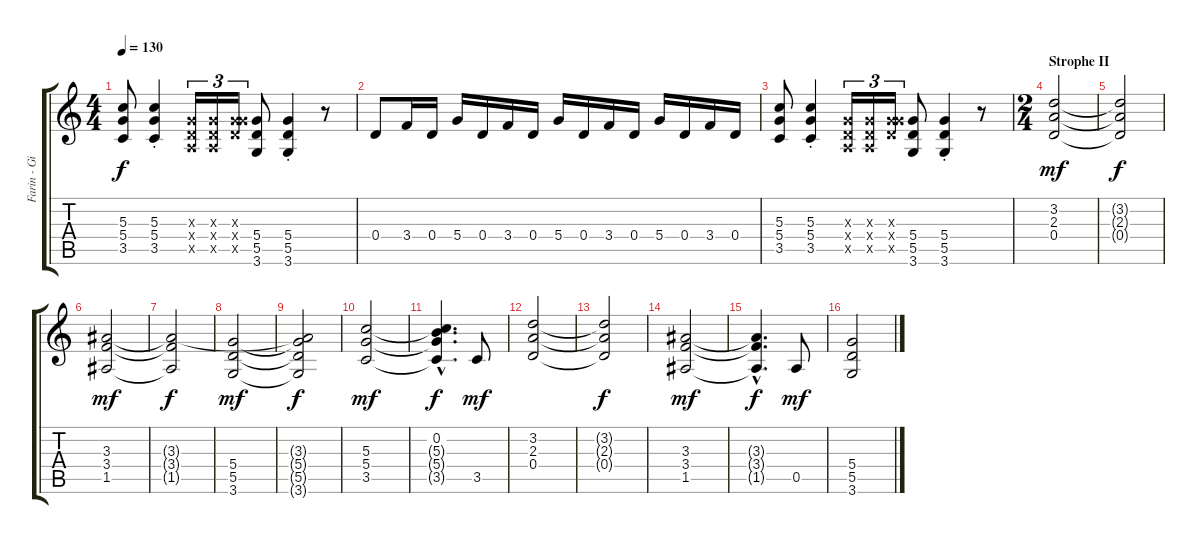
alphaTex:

\track ("Farin - Gitarre 2" "Farin - Gi") {instrument overdrivenguitar}
\staff {score tabs}
\tuning (E4 B3 G3 D3 A2 E2) {hide}
\ts (4 4)
\tempo 130
\clef g2
\ks c
(5.3 5.4 3.5).8{dy f} (5.3{st} 5.4{st} 3.5{st}).4 (0.3{x} 0.4{x} 0.5{x}).16{tu (3 2)} (0.3{x} 0.4{x} 0.5{x}).16{tu (3 2)} (0.3{x} 5.4{x} 5.5{x}).16{tu (3 2)} (5.4 5.5 3.6).8 (5.4{st} 5.5{st} 3.6{st}).4 r.8 |
0.4.8 3.4.16 0.4.16 5.4.16 0.4.16 3.4.16 0.4.16 5.4.16 0.4.16 3.4.16 0.4.16 5.4.16 0.4.16 3.4.16 0.4.16 |
(5.3 5.4 3.5).8 (5.3{st} 5.4{st} 3.5{st}).4 (0.3{x} 0.4{x} 0.5{x}).16{tu (3 2)} (0.3{x} 0.4{x} 0.5{x}).16{tu (3 2)} (0.3{x} 5.4{x} 5.5{x}).16{tu (3 2)} (5.4 5.5 3.6).8 (5.4{st} 5.5{st} 3.6{st}).4 r.8 |
\ts (2 4)
\section ("" "Strophe II")
(3.2 2.3 0.4).2{dy mf} |
(3.2{t} 2.3{t} 0.4{t}).2{dy f} |
(3.3 3.4 1.5).2{dy mf} |
(3.3{t} 3.4{t} 1.5{t}).2{dy f} |
(5.4 5.5 3.6).2{dy mf} |
(3.3{t} 5.4{t} 5.5{t} 3.6{t}).2{dy f} |
(5.3 5.4 3.5).2{dy mf} |
(0.2{hac} 5.3{hac t} 5.4{hac t} 3.5{hac t}).4{d dy f} 3.5.8{dy mf} |
(3.2 2.3 0.4).2 |
(3.2{t} 2.3{t} 0.4{t}).2{dy f} |
(3.3 3.4 1.5).2{dy mf} |
(3.3{hac t} 3.4{hac t} 1.5{hac t}).4{d dy f} 0.5.8{dy mf} |
(5.4 5.5 3.6).2
